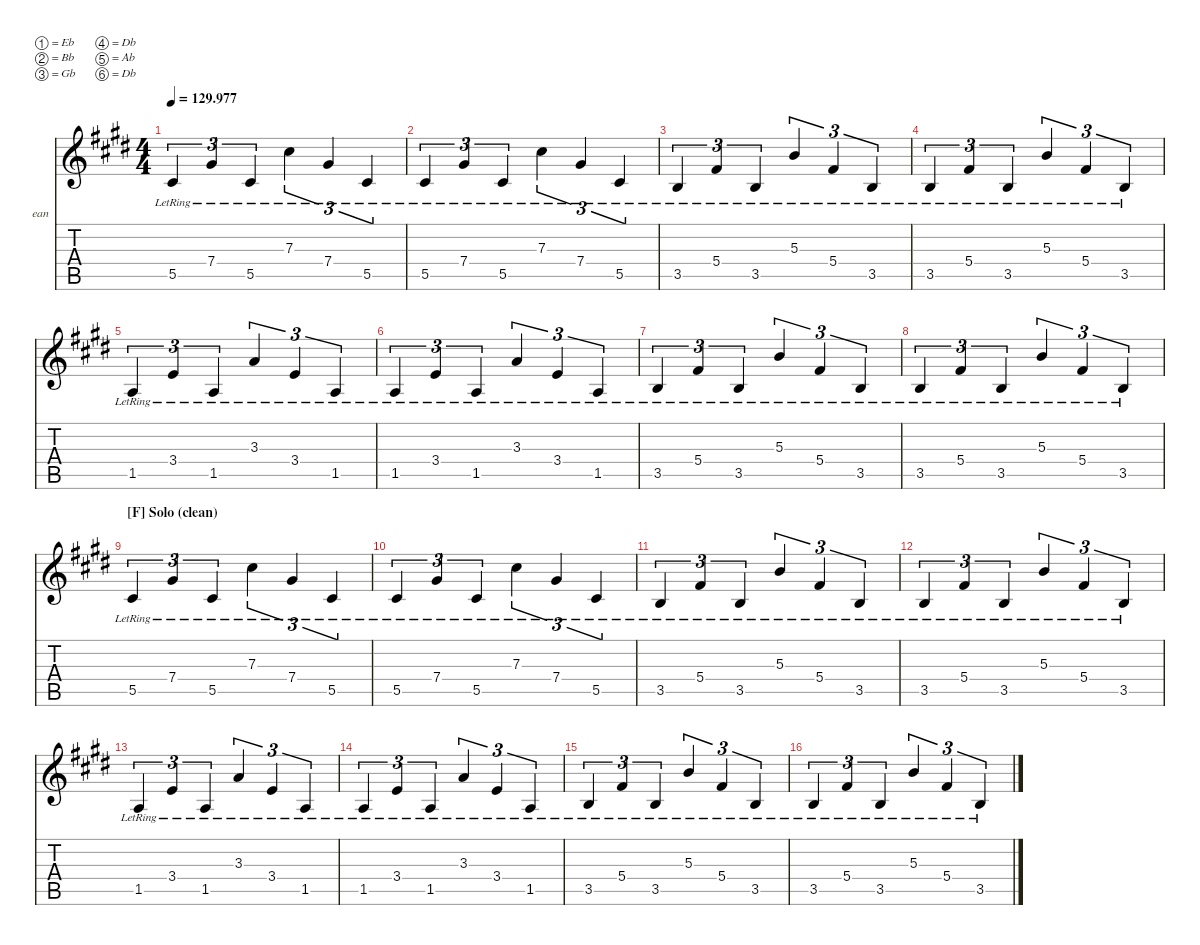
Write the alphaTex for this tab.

\defaultSystemsLayout 4
\hideDynamics
\bracketExtendMode nobrackets
\firstSystemTrackNameOrientation horizontal
\track ("GTR3_Clean" "ean") {defaultSystemsLayout 4 instrument distortionguitar}
\staff {score tabs}
\tuning (Eb4 Bb3 Gb3 Db3 Ab2 Db2)
\ts (4 4)
\tempo
129.977
\accidentals auto
\clef g2
\ottava regular
\simile none
\ks e
5.5{lr acc #}.4{tu (3 2) dy mf beam Up} 7.4{lr acc #}.4{tu (3 2) beam Up} 5.5{lr acc #}.4{tu (3 2) beam Up} 7.3{lr acc #}.4{tu (3 2) beam Down} 7.4{lr acc #}.4{tu (3 2) beam Up} 5.5{lr acc #}.4{tu (3 2) beam Up} |
5.5{lr acc #}.4{tu (3 2) beam Up} 7.4{lr acc #}.4{tu (3 2) beam Up} 5.5{lr acc #}.4{tu (3 2) beam Up} 7.3{lr acc #}.4{tu (3 2) beam Down} 7.4{lr acc #}.4{tu (3 2) beam Up} 5.5{lr acc #}.4{tu (3 2) beam Up} |
3.5{lr acc forcenatural}.4{tu (3 2) beam Up} 5.4{lr acc #}.4{tu (3 2) beam Up} 3.5{lr acc forcenatural}.4{tu (3 2) beam Up} 5.3{lr acc forcenatural}.4{tu (3 2) beam Up} 5.4{lr acc #}.4{tu (3 2) beam Up} 3.5{lr acc forcenatural}.4{tu (3 2) beam Up} |
3.5{lr acc forcenatural}.4{tu (3 2) beam Up} 5.4{lr acc #}.4{tu (3 2) beam Up} 3.5{lr acc forcenatural}.4{tu (3 2) beam Up} 5.3{lr acc forcenatural}.4{tu (3 2) beam Up} 5.4{lr acc #}.4{tu (3 2) beam Up} 3.5{lr acc forcenatural}.4{tu (3 2) beam Up} |
1.5{lr acc forcenatural}.4{tu (3 2) beam Up} 3.4{lr acc forcenatural}.4{tu (3 2) beam Up} 1.5{lr acc forcenatural}.4{tu (3 2) beam Up} 3.3{lr acc forcenatural}.4{tu (3 2) beam Up} 3.4{lr acc forcenatural}.4{tu (3 2) beam Up} 1.5{lr acc forcenatural}.4{tu (3 2) beam Up} |
1.5{lr acc forcenatural}.4{tu (3 2) beam Up} 3.4{lr acc forcenatural}.4{tu (3 2) beam Up} 1.5{lr acc forcenatural}.4{tu (3 2) beam Up} 3.3{lr acc forcenatural}.4{tu (3 2) beam Up} 3.4{lr acc forcenatural}.4{tu (3 2) beam Up} 1.5{lr acc forcenatural}.4{tu (3 2) beam Up} |
3.5{lr acc forcenatural}.4{tu (3 2) beam Up} 5.4{lr acc #}.4{tu (3 2) beam Up} 3.5{lr acc forcenatural}.4{tu (3 2) beam Up} 5.3{lr acc forcenatural}.4{tu (3 2) beam Up} 5.4{lr acc #}.4{tu (3 2) beam Up} 3.5{lr acc forcenatural}.4{tu (3 2) beam Up} |
3.5{lr acc forcenatural}.4{tu (3 2) beam Up} 5.4{lr acc #}.4{tu (3 2) beam Up} 3.5{lr acc forcenatural}.4{tu (3 2) beam Up} 5.3{lr acc forcenatural}.4{tu (3 2) beam Up} 5.4{lr acc #}.4{tu (3 2) beam Up} 3.5{lr acc forcenatural}.4{tu (3 2) beam Up} |
\section ("F" "Solo (clean)")
5.5{lr acc #}.4{tu (3 2) beam Up} 7.4{lr acc #}.4{tu (3 2) beam Up} 5.5{lr acc #}.4{tu (3 2) beam Up} 7.3{lr acc #}.4{tu (3 2) beam Down} 7.4{lr acc #}.4{tu (3 2) beam Up} 5.5{lr acc #}.4{tu (3 2) beam Up} |
5.5{lr acc #}.4{tu (3 2) beam Up} 7.4{lr acc #}.4{tu (3 2) beam Up} 5.5{lr acc #}.4{tu (3 2) beam Up} 7.3{lr acc #}.4{tu (3 2) beam Down} 7.4{lr acc #}.4{tu (3 2) beam Up} 5.5{lr acc #}.4{tu (3 2) beam Up} |
3.5{lr acc forcenatural}.4{tu (3 2) beam Up} 5.4{lr acc #}.4{tu (3 2) beam Up} 3.5{lr acc forcenatural}.4{tu (3 2) beam Up} 5.3{lr acc forcenatural}.4{tu (3 2) beam Up} 5.4{lr acc #}.4{tu (3 2) beam Up} 3.5{lr acc forcenatural}.4{tu (3 2) beam Up} |
3.5{lr acc forcenatural}.4{tu (3 2) beam Up} 5.4{lr acc #}.4{tu (3 2) beam Up} 3.5{lr acc forcenatural}.4{tu (3 2) beam Up} 5.3{lr acc forcenatural}.4{tu (3 2) beam Up} 5.4{lr acc #}.4{tu (3 2) beam Up} 3.5{lr acc forcenatural}.4{tu (3 2) beam Up} |
1.5{lr acc forcenatural}.4{tu (3 2) beam Up} 3.4{lr acc forcenatural}.4{tu (3 2) beam Up} 1.5{lr acc forcenatural}.4{tu (3 2) beam Up} 3.3{lr acc forcenatural}.4{tu (3 2) beam Up} 3.4{lr acc forcenatural}.4{tu (3 2) beam Up} 1.5{lr acc forcenatural}.4{tu (3 2) beam Up} |
1.5{lr acc forcenatural}.4{tu (3 2) beam Up} 3.4{lr acc forcenatural}.4{tu (3 2) beam Up} 1.5{lr acc forcenatural}.4{tu (3 2) beam Up} 3.3{lr acc forcenatural}.4{tu (3 2) beam Up} 3.4{lr acc forcenatural}.4{tu (3 2) beam Up} 1.5{lr acc forcenatural}.4{tu (3 2) beam Up} |
3.5{lr acc forcenatural}.4{tu (3 2) beam Up} 5.4{lr acc #}.4{tu (3 2) beam Up} 3.5{lr acc forcenatural}.4{tu (3 2) beam Up} 5.3{lr acc forcenatural}.4{tu (3 2) beam Up} 5.4{lr acc #}.4{tu (3 2) beam Up} 3.5{lr acc forcenatural}.4{tu (3 2) beam Up} |
3.5{lr acc forcenatural}.4{tu (3 2) beam Up} 5.4{lr acc #}.4{tu (3 2) beam Up} 3.5{lr acc forcenatural}.4{tu (3 2) beam Up} 5.3{lr acc forcenatural}.4{tu (3 2) beam Up} 5.4{lr acc #}.4{tu (3 2) beam Up} 3.5{lr acc forcenatural}.4{tu (3 2) beam Up}
